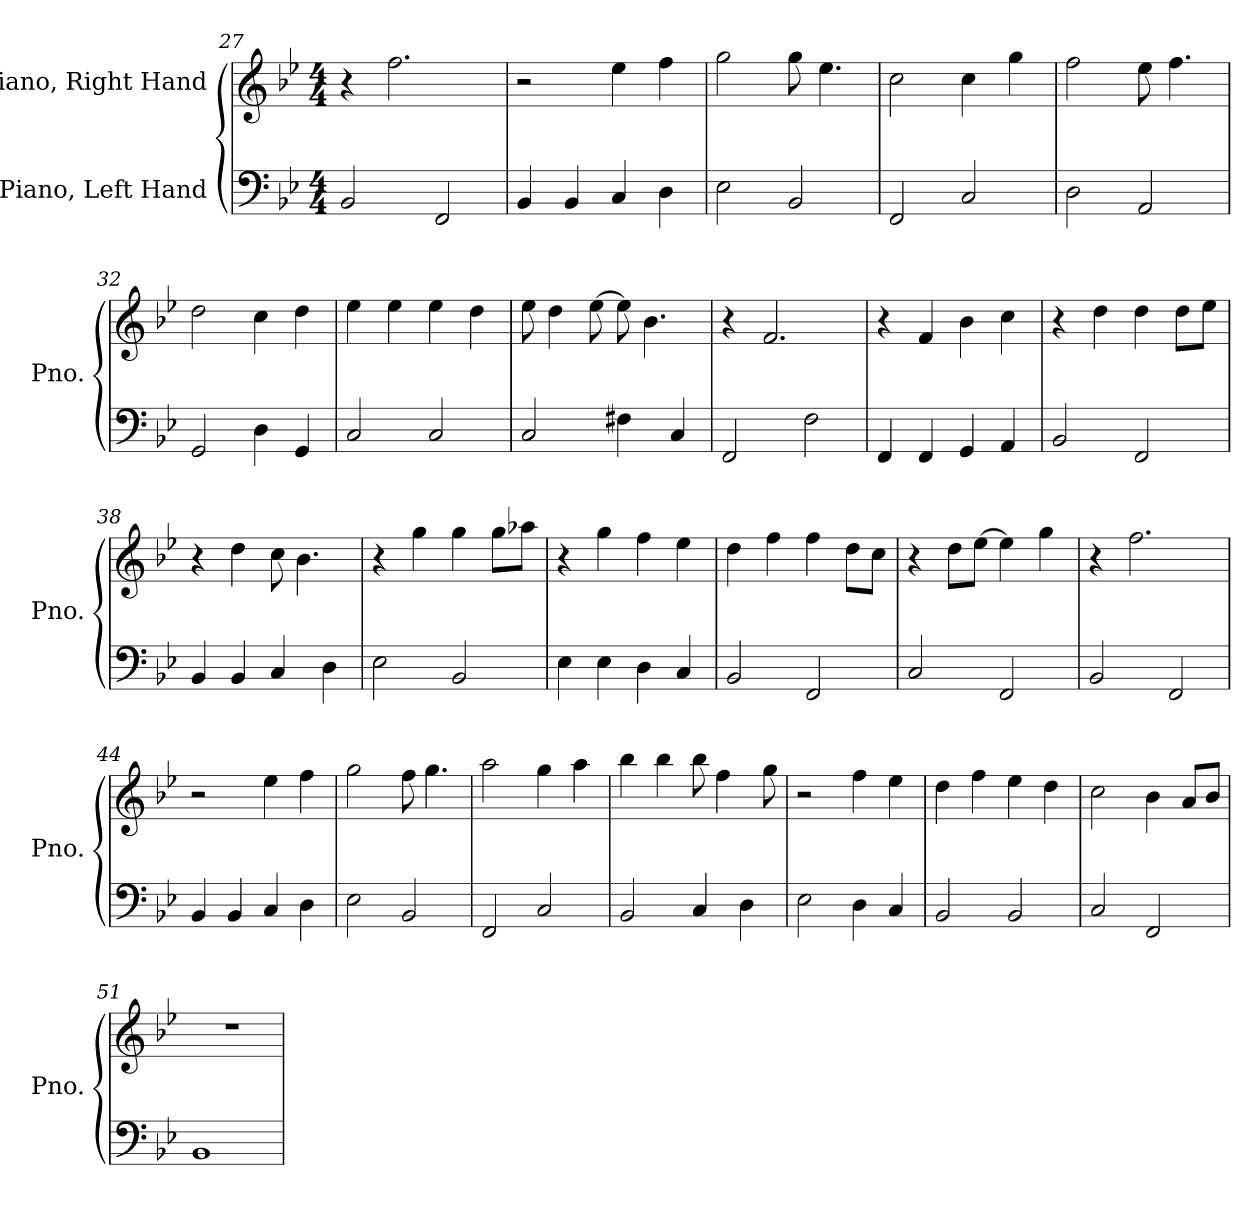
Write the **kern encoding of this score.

**kern	**kern
*part2	*part1
*staff2	*staff1
*I"Piano, Left Hand	*I"Piano, Right Hand
*I'Pno.	*I'Pno.
*clefF4	*clefG2
*k[b-e-]	*k[b-e-]
*M4/4	*M4/4
=27	=27
2BB-/	4r
.	2.ff\
2FF/	.
=28	=28
4BB-/	2r
4BB-/	.
4C/	4ee-\
4D\	4ff\
!!LO:LB:g=z
=29	=29
2E-\	2gg\
2BB-/	8gg\
.	4.ee-\
=30	=30
2FF/	2cc\
2C/	4cc\
.	4gg\
=31	=31
2D\	2ff\
2AA/	8ee-\
.	4.ff\
=32	=32
2GG/	2dd\
4D\	4cc\
4GG/	4dd\
=33	=33
2C/	4ee-\
.	4ee-\
2C/	4ee-\
.	4dd\
=34	=34
2C/	8ee-\
.	4dd\
.	[8ee-\
4F#X\	8ee-\]
.	4.b-\
4C/	.
=35	=35
2FF/	4r
.	2.f/
2F\	.
=36	=36
4FF/	4r
4FF/	4f/
4GG/	4b-\
4AA/	4cc\
=37	=37
2BB-/	4r
.	4dd\
2FF/	4dd\
.	8dd\L
.	8ee-\J
!!LO:LB:g=z
=38	=38
4BB-/	4r
4BB-/	4dd\
4C/	8cc\
.	4.b-\
4D\	.
=39	=39
2E-\	4r
.	4gg\
2BB-/	4gg\
.	8gg\L
.	8aa-X\J
=40	=40
4E-\	4r
4E-\	4gg\
4D\	4ff\
4C/	4ee-\
=41	=41
2BB-/	4dd\
.	4ff\
2FF/	4ff\
.	8dd\L
.	8cc\J
=42	=42
2C/	4r
.	8dd\L
.	[8ee-\J
2FF/	4ee-\]
.	4gg\
=43	=43
2BB-/	4r
.	2.ff\
2FF/	.
=44	=44
4BB-/	2r
4BB-/	.
4C/	4ee-\
4D\	4ff\
=45	=45
2E-\	2gg\
2BB-/	8ff\
.	4.gg\
!!LO:PB:g=z
=46	=46
2FF/	2aa\
2C/	4gg\
.	4aa\
=47	=47
2BB-/	4bb-\
.	4bb-\
4C/	8bb-\
.	4ff\
4D\	.
.	8gg\
=48	=48
2E-\	2r
4D\	4ff\
4C/	4ee-\
=49	=49
2BB-/	4dd\
.	4ff\
2BB-/	4ee-\
.	4dd\
=50	=50
2C/	2cc\
2FF/	4b-\
.	8a/L
.	8b-/J
=51	=51
1BB-	1r
=	=
*-	*-
